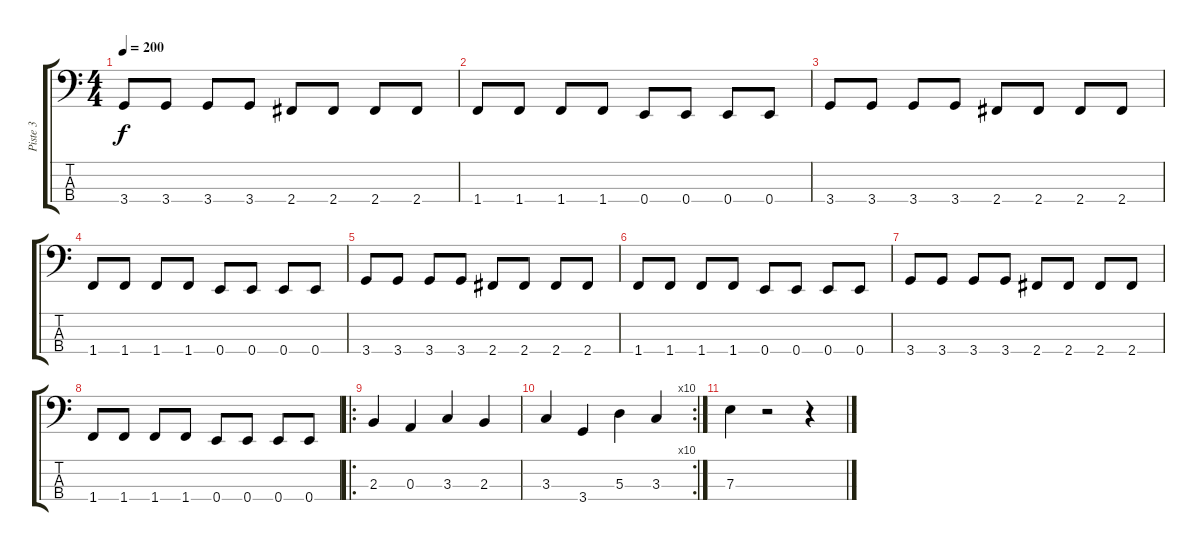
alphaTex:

\track ("Piste 3" "Piste 3") {instrument electricbasspick}
\staff {score tabs}
\tuning (G2 D2 A1 E1) {hide}
\ts (4 4)
\tempo 200
\clef f4
\ks c
3.4.8{dy f} 3.4.8 3.4.8 3.4.8 2.4.8 2.4.8 2.4.8 2.4.8 |
1.4.8 1.4.8 1.4.8 1.4.8 0.4.8 0.4.8 0.4.8 0.4.8 |
3.4.8 3.4.8 3.4.8 3.4.8 2.4.8 2.4.8 2.4.8 2.4.8 |
1.4.8 1.4.8 1.4.8 1.4.8 0.4.8 0.4.8 0.4.8 0.4.8 |
3.4.8 3.4.8 3.4.8 3.4.8 2.4.8 2.4.8 2.4.8 2.4.8 |
1.4.8 1.4.8 1.4.8 1.4.8 0.4.8 0.4.8 0.4.8 0.4.8 |
3.4.8 3.4.8 3.4.8 3.4.8 2.4.8 2.4.8 2.4.8 2.4.8 |
1.4.8 1.4.8 1.4.8 1.4.8 0.4.8 0.4.8 0.4.8 0.4.8 |
\ro
2.3.4 0.3.4 3.3.4 2.3.4 |
\rc 10
3.3.4 3.4.4 5.3.4 3.3.4 |
7.3.4 r.2 r.4
